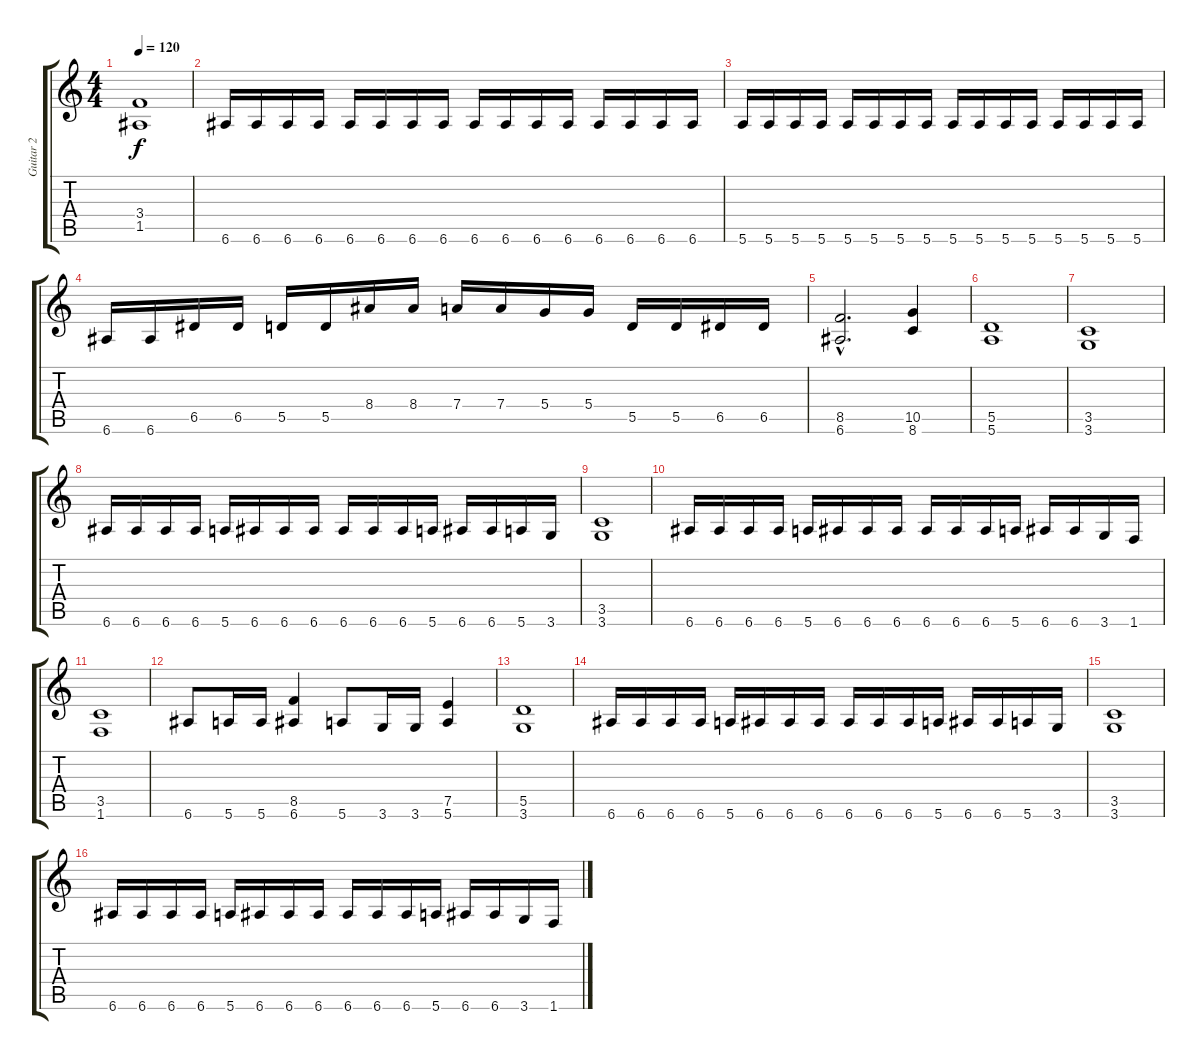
\track ("Guitar 2" "Guitar 2") {instrument distortionguitar}
\staff {score tabs}
\tuning (E4 B3 G3 D3 A2 E2) {hide}
\ts (4 4)
\tempo 120
\clef g2
\ks c
(3.4 1.5).1{dy f} |
6.6.16 6.6.16 6.6.16 6.6.16 6.6.16 6.6.16 6.6.16 6.6.16 6.6.16 6.6.16 6.6.16 6.6.16 6.6.16 6.6.16 6.6.16 6.6.16 |
5.6.16 5.6.16 5.6.16 5.6.16 5.6.16 5.6.16 5.6.16 5.6.16 5.6.16 5.6.16 5.6.16 5.6.16 5.6.16 5.6.16 5.6.16 5.6.16 |
6.6.16 6.6.16 6.5.16 6.5.16 5.5.16 5.5.16 8.4.16 8.4.16 7.4.16 7.4.16 5.4.16 5.4.16 5.5.16 5.5.16 6.5.16 6.5.16 |
(8.5{hac} 6.6{hac}).2{d} (10.5 8.6).4 |
(5.5 5.6).1 |
(3.5 3.6).1 |
6.6.16 6.6.16 6.6.16 6.6.16 5.6.16 6.6.16 6.6.16 6.6.16 6.6.16 6.6.16 6.6.16 5.6.16 6.6.16 6.6.16 5.6.16 3.6.16 |
(3.5 3.6).1 |
6.6.16 6.6.16 6.6.16 6.6.16 5.6.16 6.6.16 6.6.16 6.6.16 6.6.16 6.6.16 6.6.16 5.6.16 6.6.16 6.6.16 3.6.16 1.6.16 |
(3.5 1.6).1 |
6.6.8 5.6.16 5.6.16 (8.5 6.6).4 5.6.8 3.6.16 3.6.16 (7.5 5.6).4 |
(5.5 3.6).1 |
6.6.16 6.6.16 6.6.16 6.6.16 5.6.16 6.6.16 6.6.16 6.6.16 6.6.16 6.6.16 6.6.16 5.6.16 6.6.16 6.6.16 5.6.16 3.6.16 |
(3.5 3.6).1 |
6.6.16 6.6.16 6.6.16 6.6.16 5.6.16 6.6.16 6.6.16 6.6.16 6.6.16 6.6.16 6.6.16 5.6.16 6.6.16 6.6.16 3.6.16 1.6.16
